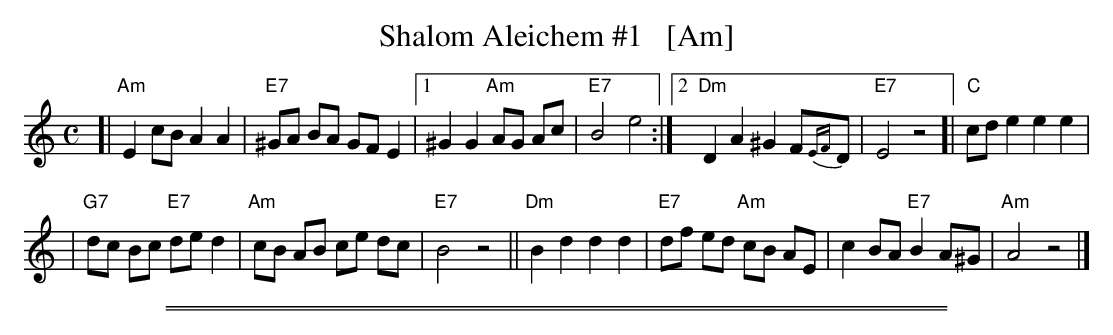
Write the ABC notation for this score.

X:1
T: Shalom Aleichem #1   [Am]
M: C
L: a/8
K: Am
[|"Am"E2 cB A2 A2 \
| "E7"^GA BA GF E2 \
|1 ^G2 G2 "Am"AG Ac \
| "E7"B4 e4 \
:|2 "Dm"D2 A2 ^G2 F{EF}D \
| "E7"E4 z4 \
[|"C"cd e2 e2 e2 |
| "G7"dc Bc "E7"de d2 \
| "Am"cB AB ce dc \
| "E7"B4 z4 \
||"Dm"B2 d2 d2 d2 \
| "E7"df ed "Am"cB AE \
| c2 BA "E7"B2 A^G \
| "Am"A4 z4 |]
